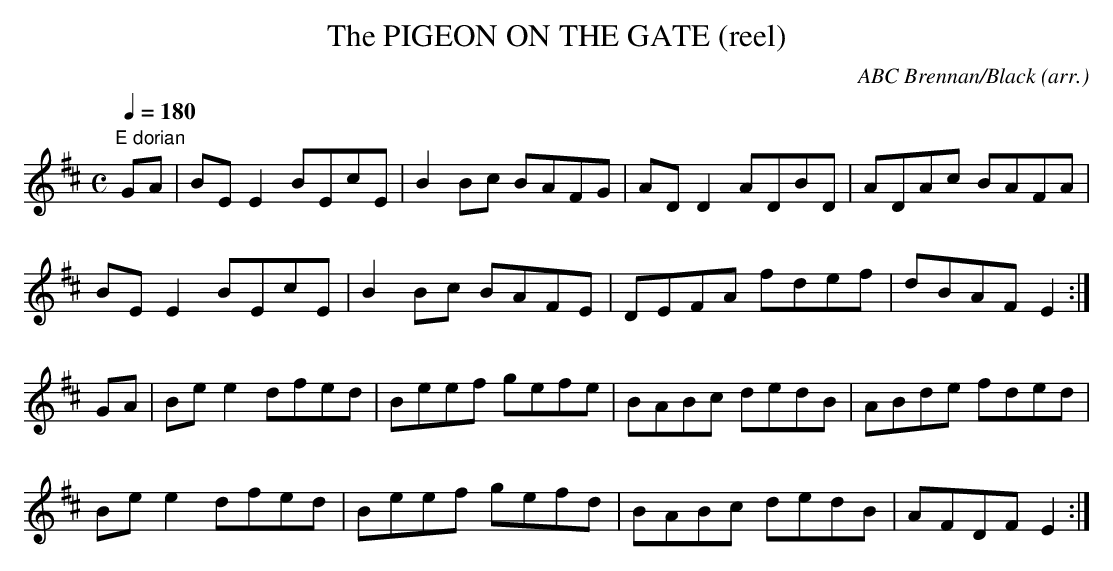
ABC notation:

X:1
T:PIGEON ON THE GATE (reel), The
C:ABC Brennan/Black (arr.)
M:C
Q:1/4=180
L:1/8
K:D % source key A (B dorian)
"E dorian"
GA|BEE2 BEcE|B2Bc BAFG|ADD2 ADBD|ADAc BAFA|
BEE2 BEcE|B2Bc BAFE|DEFA fdef|dBAF E2:|
GA|Bee2 dfed|Beef gefe|BABc dedB|ABde fded|
Bee2 dfed|Beef gefd|BABc dedB|AFDF E2:|
